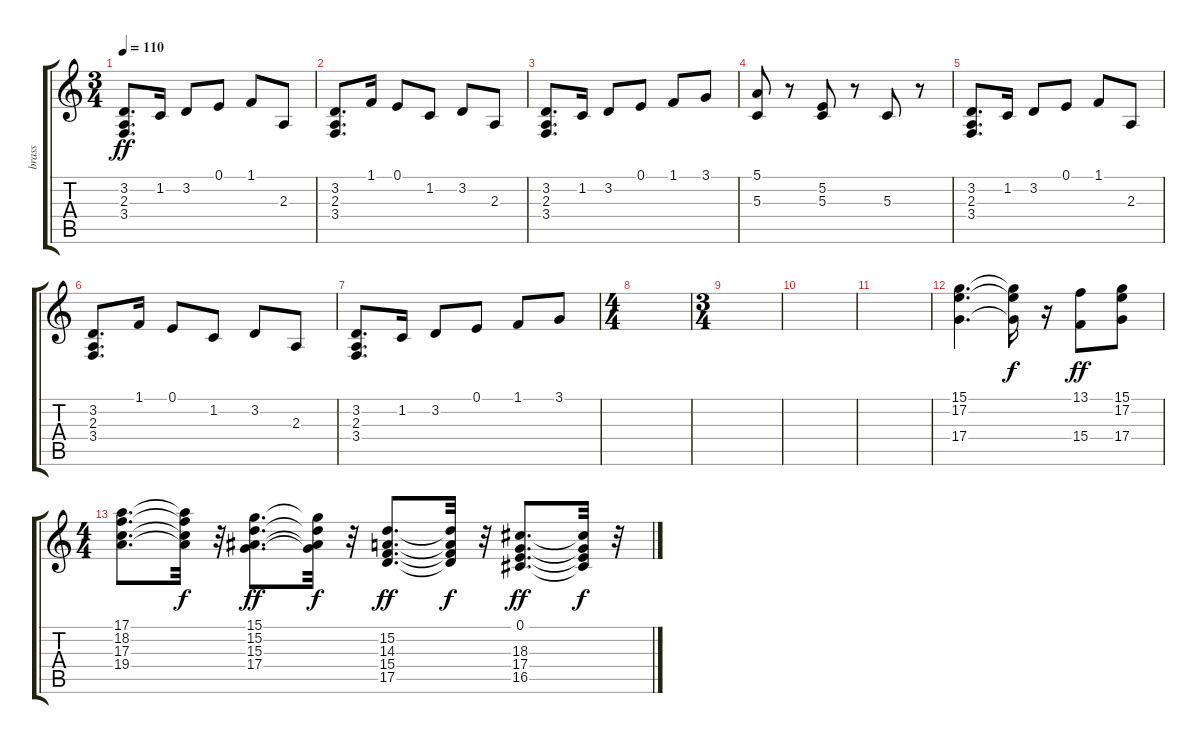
\track ("brass" "brass") {instrument brasssection}
\staff {score tabs}
\tuning (E4 B3 G3 D3 A2 E2) {hide}
\ts (3 4)
\tempo 110
\clef g2
\ks c
(3.2 2.3 3.4).8{d dy ff} 1.2.16 3.2.8 0.1.8 1.1.8 2.3.8 |
(3.2 2.3 3.4).8{d} 1.1.16 0.1.8 1.2.8 3.2.8 2.3.8 |
(3.2 2.3 3.4).8{d} 1.2.16 3.2.8 0.1.8 1.1.8 3.1.8 |
(5.1 5.3).8 r.8 (5.2 5.3).8 r.8 5.3.8 r.8 |
(3.2 2.3 3.4).8{d} 1.2.16 3.2.8 0.1.8 1.1.8 2.3.8 |
(3.2 2.3 3.4).8{d} 1.1.16 0.1.8 1.2.8 3.2.8 2.3.8 |
(3.2 2.3 3.4).8{d} 1.2.16 3.2.8 0.1.8 1.1.8 3.1.8 |
\ts (4 4)
|
\ts (3 4)
|
|
|
(15.1 17.2 17.4).4{d} (15.1{t} 17.2{t} 17.4{t}).16{dy f} r.16 (13.1 15.4).8{dy ff} (15.1 17.2 17.4).8 |
\ts (4 4)
(17.1 18.2 17.3 19.4).8{d} (17.1{t} 18.2{t} 17.3{t} 19.4{t}).32{dy f} r.32 (15.1 15.2 15.3 17.4).8{d dy ff} (15.1{t} 15.2{t} 15.3{t} 17.4{t}).32{dy f} r.32 (15.2 14.3 15.4 17.5).8{d dy ff} (15.2{t} 14.3{t} 15.4{t} 17.5{t}).32{dy f} r.32 (0.1 18.3 17.4 16.5).8{d dy ff} (0.1{t} 18.3{t} 17.4{t} 16.5{t}).32{dy f} r.32
